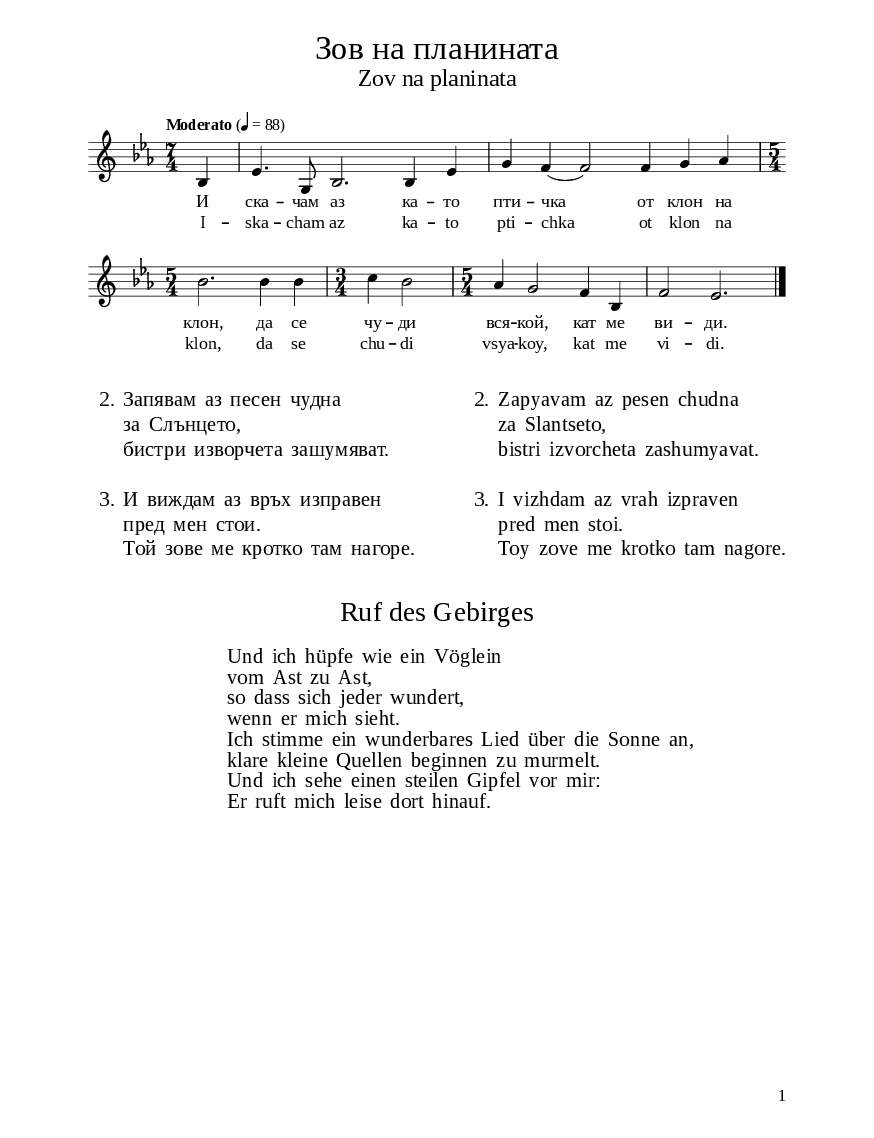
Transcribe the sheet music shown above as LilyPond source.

\version "2.24.0"

% include paper part and global functions
\include "include/globals.ily"

\bookpart {
  \include "include/bookpart-paper.ily"
  \score {
    \include "include/score-layout.ily"


    \new Voice \relative c' {

      \clef treble
      \key c \minor
      \time 7/4
      \tempoFunc "Moderato" 4 "88"
      \autoBeamOff
      \partial 4
      bes4 | % 1
      es4.  g,8  bes2.  bes4  es4 | % 2
      g4  f4 ~  f2  f4  g4
      as4 \break | % 3
      \time 5/4  | % 3
      bes2.  bes4  bes4 | % 4
      \time 3/4  | % 4
      c4  bes2 | % 5
      \time 5/4  | % 5
      as4  g2  f4  bes,4 | % 6
      f'2  es2. \bar "|."
    }

    \addlyrics {
      И ска -- чам аз ка -- то пти -- чка от клон на клон, да се чу -- ди вся -- кой, кат ме ви -- ди.
    }
    \addlyrics { I -- ska -- cham az ka -- to pti -- chka ot klon na klon, da se chu -- di vsya -- koy, kat me vi -- di.
    }

    \header {
      title = \titleFunc "Зов на планината" "Zov na planinata"
    }

    \midi{}

  } % score
   %\markup \dc-two "D.C.""con repitione"

  \markup \fontsize #bgCoupletFontSize {
    \hspace #1
    \override #`(baseline-skip . ,bgCoupletBaselineSkip)
    \column {
      \line {  2. Запявам аз  песен чудна}
      \line {   "   "  за Слънцето,}
      \line {   "   "  бистри изворчета зашумяват.}
      \line {   "   " }
      \line {3. И виждам аз връх изправен}
      \line {   "   " пред мен стои.}
      \line {   "   " Той зове ме кротко там нагоре.}
    }

    \hspace #5
    \override #`(baseline-skip . ,bgCoupletBaselineSkip)
    \column {
      \line {  2. Zapyavam az  pesen chudna}
      \line {   "   "  za Slantseto,}
      \line {   "   "  bistri izvorcheta zashumyavat.}
      \line {   "   " }
      \line {3. I vizhdam az vrah izpraven}
      \line {   "   " pred men stoi.}
      \line {   "   " Toy zove me krotko tam nagore.}
    } %column
  } % markup

 
  

  % include foreign translation(s) of the song

  \markup \empty-two
  \version "2.24.0"

\markup \fill-line { \fontsize #deTitleFontSize "Ruf des Gebirges" }
\markup \null
\markup \null
\markup \fontsize #deCoupletFontSize {
  \hspace #12
  \override #`(baseline-skip . ,deCoupletBaselineSkip)

  \column {
    \line { " "Und ich hüpfe wie ein Vöglein }

    \line { " "vom Ast zu Ast, }

    \line { " "so dass sich jeder wundert, }

    \line { " "wenn er mich sieht.}

    \line { " "Ich stimme ein wunderbares Lied über die Sonne an,}

    \line { " "klare kleine Quellen beginnen zu murmelt.}

    \line { " "Und ich sehe einen steilen Gipfel vor mir:}

    \line { " "Er ruft mich leise dort hinauf. }


  }


}


} % bookpart
